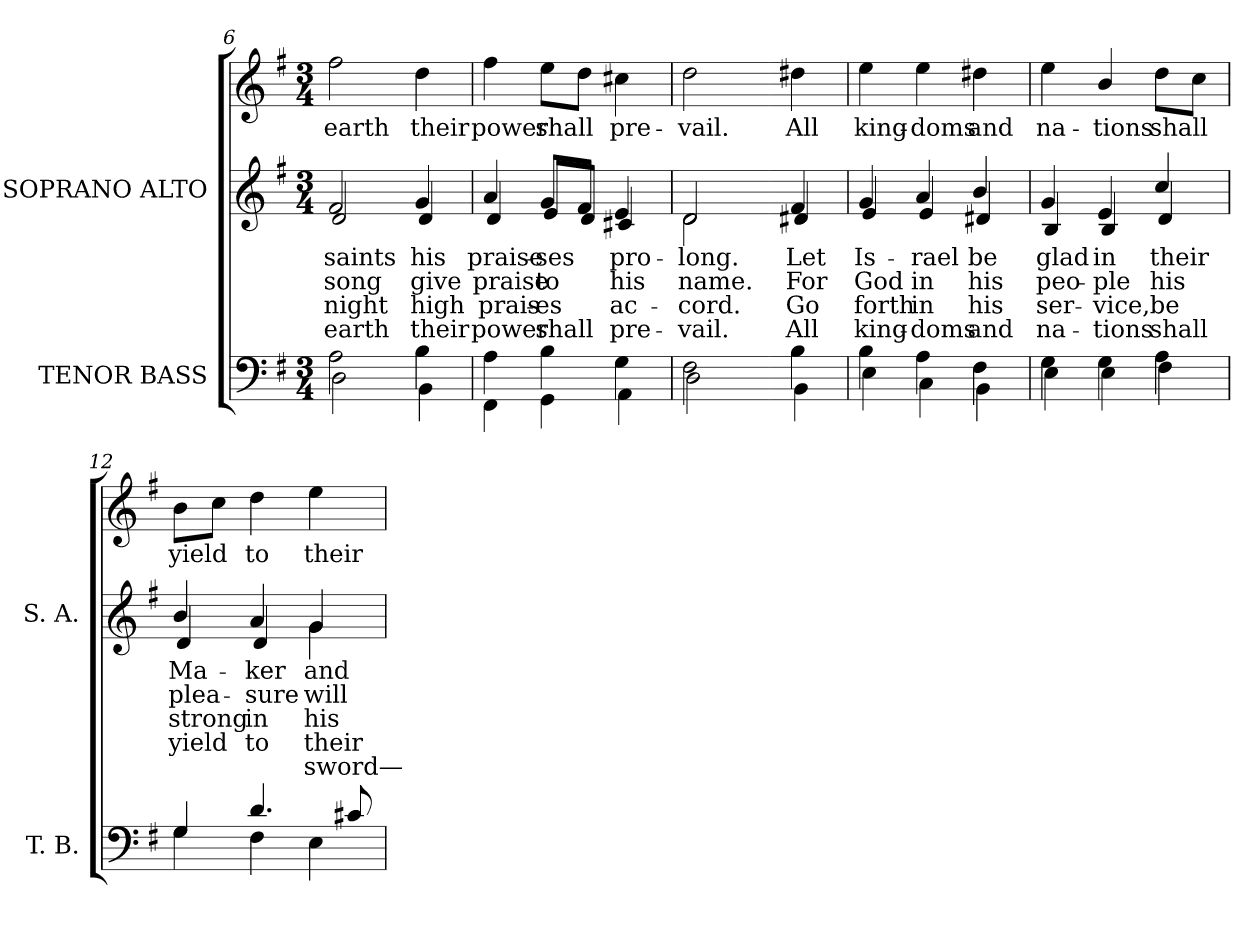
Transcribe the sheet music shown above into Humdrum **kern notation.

**kern	**kern	**text	**text	**text	**text	**text	**kern	**text
*part2	*part1	*part1	*part1	*part1	*part1	*part1	*part1	*part1
*staff3	*staff2	*staff2	*staff2	*staff2	*staff2	*staff2	*staff1	*staff1
*I"TENOR BASS	*I"SOPRANO ALTO	*	*	*	*	*	*	*
*I'T. B.	*I'S. A.	*	*	*	*	*	*	*
*clefF4	*clefG2	*	*	*	*	*	*clefG2	*
*k[f#]	*k[f#]	*	*	*	*	*	*k[f#]	*
*G:	*G:	*	*	*	*	*	*G:	*
*M3/4	*M3/4	*	*	*	*	*	*M3/4	*
=6	=6	=6	=6	=6	=6	=6	=6	=6
*^	*	*	*	*	*	*	*	*
!	!	!	!LO:LY:b:color=#000000	!LO:LY:b:color=#000000	!LO:LY:b:color=#000000	!LO:LY:b:color=#000000	!	!	!
*	*	*^	*	*	*	*	*	*	*
!	!	!	!	!	!	!	!	!	!	!LO:LY:b:color=#000000
2Ai\	2Di\	2f#i/	2di/	saints	song	night	earth	.	2ff#i\	earth
!	!	!	!	!LO:LY:b:color=#000000	!LO:LY:b:color=#000000	!LO:LY:b:color=#000000	!LO:LY:b:color=#000000	!	!	!
!	!	!	!	!	!	!	!	!	!	!LO:LY:b:color=#000000
4Bi\	4BBi\	4gi/	4di/	his	give	high	their	.	4ddi\	their
=7	=7	=7	=7	=7	=7	=7	=7	=7	=7	=7
!	!	!	!	!LO:LY:b:color=#000000	!LO:LY:b:color=#000000	!LO:LY:b:color=#000000	!LO:LY:b:color=#000000	!	!	!
!	!	!	!	!	!	!	!	!	!	!LO:LY:b:color=#000000
4Ai\	4FF#i\	4ai/	4di/	praise-	praise	prais-	power	.	4ff#i\	power
!	!	!	!	!LO:LY:b:color=#000000	!LO:LY:b:color=#000000	!LO:LY:b:color=#000000	!LO:LY:b:color=#000000	!	!	!
!	!	!	!	!	!	!	!	!	!	!LO:LY:b:color=#000000
4Bi\	4GGi\	8gi/L	8ei/L	-ses	to	-es	shall	.	8eei\L	shall
.	.	8f#i/J	8di/J	.	.	.	.	.	8ddi\J	.
!	!	!	!	!LO:LY:b:color=#000000	!LO:LY:b:color=#000000	!LO:LY:b:color=#000000	!LO:LY:b:color=#000000	!	!	!
!	!	!	!	!	!	!	!	!	!	!LO:LY:b:color=#000000
4Gi\	4AAi\	4ei/	4c#Xi/	pro-	his	ac-	pre-	.	4cc#Xi\	pre-
=8	=8	=8	=8	=8	=8	=8	=8	=8	=8	=8
!	!	!	!	!LO:LY:b:color=#000000	!LO:LY:b:color=#000000	!LO:LY:b:color=#000000	!LO:LY:b:color=#000000	!	!	!
!	!	!	!	!	!	!	!	!	!	!LO:LY:b:color=#000000
2F#i\	2Di\	2di/	2di\	-long.	name.	-cord.	-vail.	.	2ddi\	-vail.
!!LO:LB:g=z
=9-	=9-	=9-	=9-	=9-	=9-	=9-	=9-	=9-	=9-	=9-
!	!	!	!	!LO:LY:b:color=#000000	!LO:LY:b:color=#000000	!LO:LY:b:color=#000000	!LO:LY:b:color=#000000	!	!	!
!	!	!	!	!	!	!	!	!	!	!LO:LY:b:color=#000000
4Bi\	4BBi\	4f#i/	4d#Xi/	Let	For	Go	All	.	4dd#Xi\	All
=10	=10	=10	=10	=10	=10	=10	=10	=10	=10	=10
!	!	!	!	!LO:LY:b:color=#000000	!LO:LY:b:color=#000000	!LO:LY:b:color=#000000	!LO:LY:b:color=#000000	!	!	!
!	!	!	!	!	!	!	!	!	!	!LO:LY:b:color=#000000
4Bi\	4Ei\	4gi/	4ei/	Is-	God	forth	king-	.	4eei\	king-
!	!	!	!	!LO:LY:b:color=#000000	!LO:LY:b:color=#000000	!LO:LY:b:color=#000000	!LO:LY:b:color=#000000	!	!	!
!	!	!	!	!	!	!	!	!	!	!LO:LY:b:color=#000000
4Ai\	4Ci\	4ai/	4ei/	-rael	in	in	-doms	.	4eei\	-doms
!	!	!	!	!LO:LY:b:color=#000000	!LO:LY:b:color=#000000	!LO:LY:b:color=#000000	!LO:LY:b:color=#000000	!	!	!
!	!	!	!	!	!	!	!	!	!	!LO:LY:b:color=#000000
4F#i\	4BBi\	4bi/	4d#Xi/	be	his	his	and	.	4dd#Xi\	and
=11	=11	=11	=11	=11	=11	=11	=11	=11	=11	=11
!	!	!	!	!LO:LY:b:color=#000000	!LO:LY:b:color=#000000	!LO:LY:b:color=#000000	!LO:LY:b:color=#000000	!	!	!
!	!	!	!	!	!	!	!	!	!	!LO:LY:b:color=#000000
4Gi\	4Ei\	4gi/	4Bi/	glad	peo-	ser-	na-	.	4eei\	na-
!	!	!	!	!LO:LY:b:color=#000000	!LO:LY:b:color=#000000	!LO:LY:b:color=#000000	!LO:LY:b:color=#000000	!	!	!
!	!	!	!	!	!	!	!	!	!	!LO:LY:b:color=#000000
4Gi\	4Ei\	4ei/	4Bi/	in	-ple	-vice,	-tions	.	4bi/	-tions
!	!	!	!	!LO:LY:b:color=#000000	!LO:LY:b:color=#000000	!LO:LY:b:color=#000000	!LO:LY:b:color=#000000	!	!	!
!	!	!	!	!	!	!	!	!	!	!LO:LY:b:color=#000000
4Ai\	4F#i\	4cci/	4di/	their	his	be	shall	.	8ddi\L	shall
.	.	.	.	.	.	.	.	.	8cci\J	.
=12	=12	=12	=12	=12	=12	=12	=12	=12	=12	=12
!	!	!	!	!LO:LY:b:color=#000000	!LO:LY:b:color=#000000	!LO:LY:b:color=#000000	!LO:LY:b:color=#000000	!	!	!
!	!	!	!	!	!	!	!	!	!	!LO:LY:b:color=#000000
4Gi/	4Gi\	4bi/	4di/	Ma-	plea-	strong	yield	.	8bi\L	yield
.	.	.	.	.	.	.	.	.	8cci\J	.
!	!	!	!	!LO:LY:b:color=#000000	!LO:LY:b:color=#000000	!LO:LY:b:color=#000000	!LO:LY:b:color=#000000	!	!	!
!	!	!	!	!	!	!	!	!	!	!LO:LY:b:color=#000000
4.di/	4F#i\	4ai/	4di/	-ker	-sure	in	to	.	4ddi\	to
!	!	!	!	!LO:LY:b:color=#000000	!LO:LY:b:color=#000000	!LO:LY:b:color=#000000	!LO:LY:b:color=#000000	!LO:LY:b:color=#000000	!	!
!	!	!	!	!	!	!	!	!	!	!LO:LY:b:color=#000000
.	4Ei\	4gi/	4gi\	and	will	his	their	sword—	4eei\	their
8c#Xi/	.	.	.	.	.	.	.	.	.	.
*v	*v	*	*	*	*	*	*	*	*	*
*	*v	*v	*	*	*	*	*	*	*
=	=	=	=	=	=	=	=	=
*-	*-	*-	*-	*-	*-	*-	*-	*-
